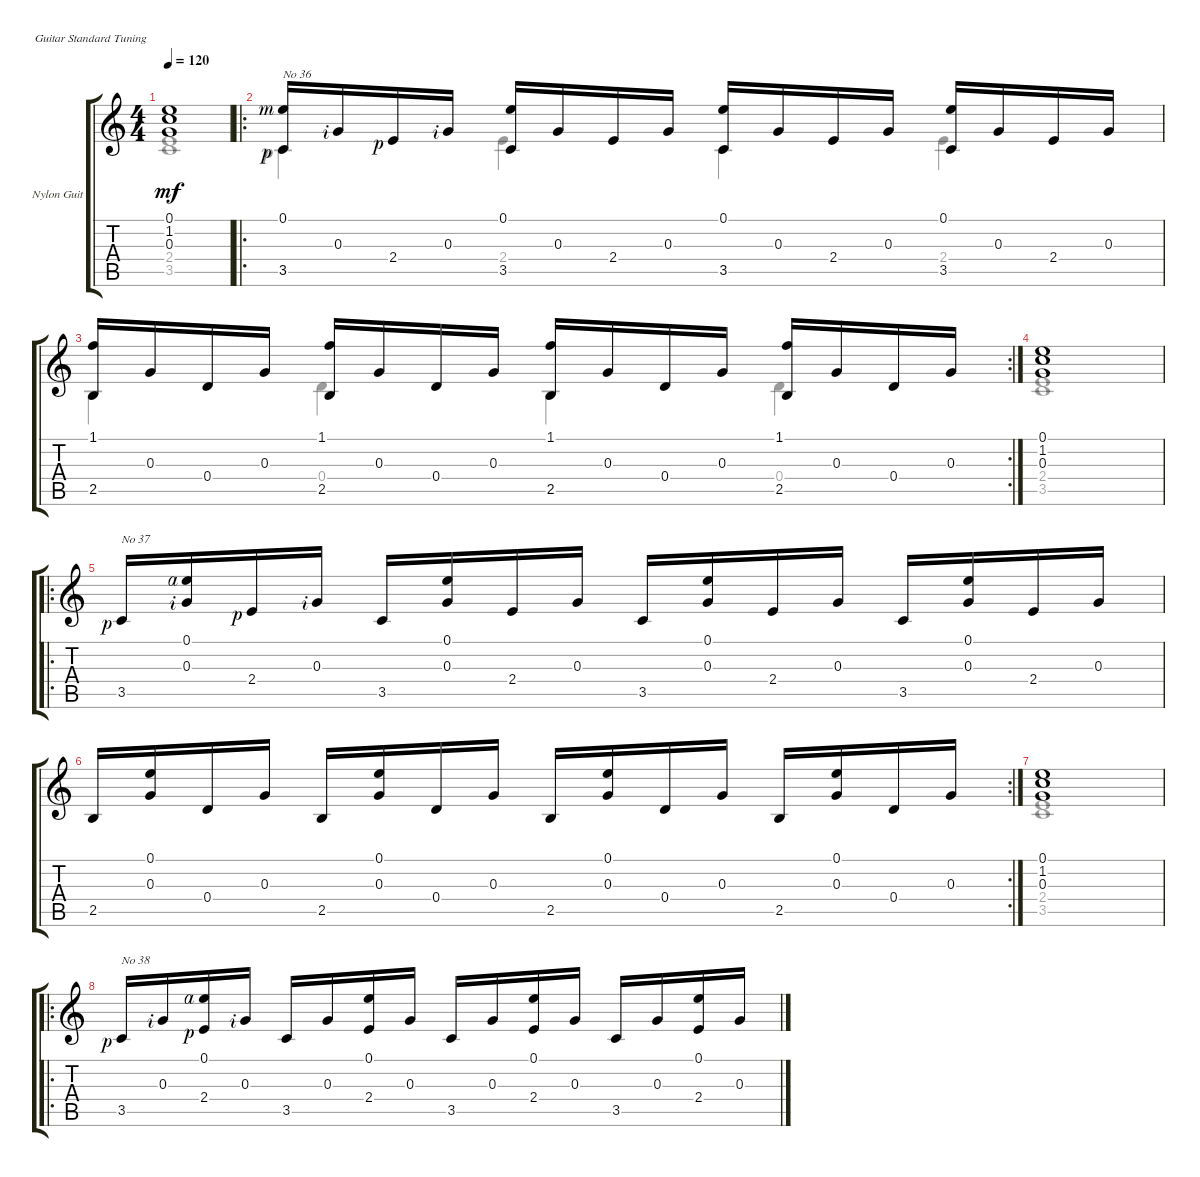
\defaultSystemsLayout 4
\bracketExtendMode groupsimilarinstruments
\firstSystemTrackNameOrientation horizontal
\otherSystemsTrackNameOrientation horizontal
\track ("Nylon Guitar" "Nylon Guit") {instrument acousticguitarsteel}
\staff {score tabs}
\tuning (E4 B3 G3 D3 A2 E2)
\voice
\ts (4 4)
\tempo 120
\clef g2
\scale
0.0705521
\ks c
(0.1 1.2 0.3).1{dy mf} |
\ro
\scale
0.509887 (3.5{rf 1} 0.1{rf 3}).16{txt "No 36"} 0.3{rf 2}.16 2.4{rf 1}.16 0.3{rf 2}.16 (0.1 3.5).16 0.3.16 2.4.16 0.3.16 (3.5 0.1).16 0.3.16 2.4.16 0.3.16 (0.1 3.5).16 0.3.16 2.4.16 0.3.16 |
\rc 2
\scale
0.392655 (2.5 1.1).16 0.3.16 0.4.16 0.3.16 (1.1 2.5).16 0.3.16 0.4.16 0.3.16 (1.1 2.5).16 0.3.16 0.4.16 0.3.16 (1.1 2.5).16 0.3.16 0.4.16 0.3.16 |
\scale
0.0974576 (0.1 1.2 0.3).1 |
\ro
\scale
0.513554 3.5{rf 1}.16{txt "No 37"} (0.1{rf 4} 0.3{rf 2}).16 2.4{rf 1}.16 0.3{rf 2}.16 3.5.16 (0.1 0.3).16 2.4.16 0.3.16 3.5.16 (0.1 0.3).16 2.4.16 0.3.16 3.5.16 (0.1 0.3).16 2.4.16 0.3.16 |
\rc 2
\scale
0.38253 2.5.16 (0.1 0.3).16 0.4.16 0.3.16 2.5.16 (0.1 0.3).16 0.4.16 0.3.16 2.5.16 (0.1 0.3).16 0.4.16 0.3.16 2.5.16 (0.1 0.3).16 0.4.16 0.3.16 |
\scale
0.103916 (0.1 1.2 0.3).1 |
\ro
\scale
0.513554 3.5{rf 1}.16{txt "No 38"} 0.3{rf 2}.16 (2.4{rf 1} 0.1{rf 4}).16 0.3{rf 2}.16 3.5.16 0.3.16 (2.4 0.1).16 0.3.16 3.5.16 0.3.16 (2.4 0.1).16 0.3.16 3.5.16 0.3.16 (2.4 0.1).16 0.3.16
\voice
\clef g2
\ottava regular
\simile none
\scale
0.0705521
\ks c
(2.4 3.5).1{dy mf} |
\scale
0.509887 3.5{rf 1}.4 2.4.4 3.5.4 2.4.4 |
\scale
0.392655 2.5.4 0.4.4 2.5.4 0.4.4 |
\scale
0.0974576 (2.4 3.5).1 |
\scale
0.513554 |
\scale
0.38253 |
\scale
0.103916 (2.4 3.5).1 |
\scale
0.513554
